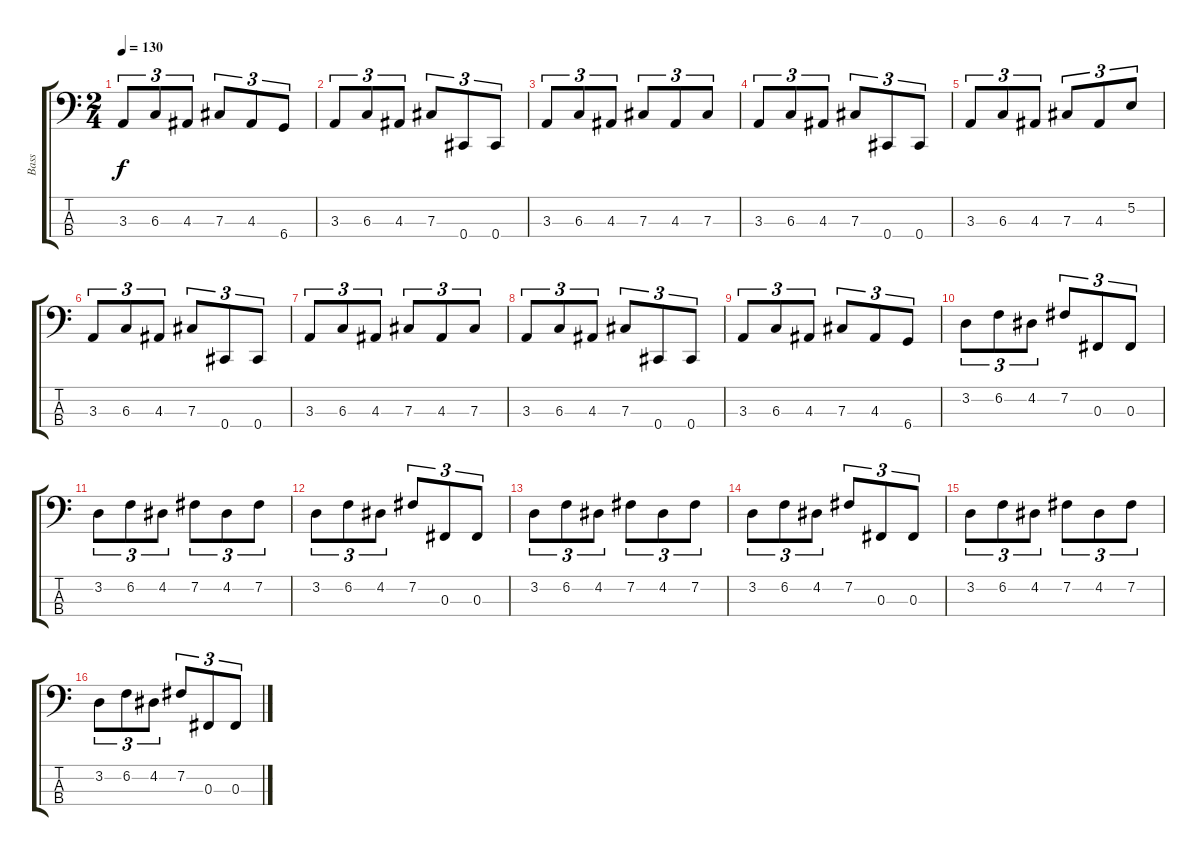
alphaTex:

\track ("Bass" "Bass") {instrument electricbassfinger}
\staff {score tabs}
\tuning (E2 B1 Gb1 Db1) {hide}
\ts (2 4)
\tempo 130
\clef f4
\ks c
3.3.8{tu (3 2) dy f} 6.3.8{tu (3 2)} 4.3.8{tu (3 2)} 7.3.8{tu (3 2)} 4.3.8{tu (3 2)} 6.4.8{tu (3 2)} |
3.3.8{tu (3 2)} 6.3.8{tu (3 2)} 4.3.8{tu (3 2)} 7.3.8{tu (3 2)} 0.4.8{tu (3 2)} 0.4.8{tu (3 2)} |
3.3.8{tu (3 2)} 6.3.8{tu (3 2)} 4.3.8{tu (3 2)} 7.3.8{tu (3 2)} 4.3.8{tu (3 2)} 7.3.8{tu (3 2)} |
3.3.8{tu (3 2)} 6.3.8{tu (3 2)} 4.3.8{tu (3 2)} 7.3.8{tu (3 2)} 0.4.8{tu (3 2)} 0.4.8{tu (3 2)} |
3.3.8{tu (3 2)} 6.3.8{tu (3 2)} 4.3.8{tu (3 2)} 7.3.8{tu (3 2)} 4.3.8{tu (3 2)} 5.2.8{tu (3 2)} |
3.3.8{tu (3 2)} 6.3.8{tu (3 2)} 4.3.8{tu (3 2)} 7.3.8{tu (3 2)} 0.4.8{tu (3 2)} 0.4.8{tu (3 2)} |
3.3.8{tu (3 2)} 6.3.8{tu (3 2)} 4.3.8{tu (3 2)} 7.3.8{tu (3 2)} 4.3.8{tu (3 2)} 7.3.8{tu (3 2)} |
3.3.8{tu (3 2)} 6.3.8{tu (3 2)} 4.3.8{tu (3 2)} 7.3.8{tu (3 2)} 0.4.8{tu (3 2)} 0.4.8{tu (3 2)} |
3.3.8{tu (3 2)} 6.3.8{tu (3 2)} 4.3.8{tu (3 2)} 7.3.8{tu (3 2)} 4.3.8{tu (3 2)} 6.4.8{tu (3 2)} |
3.2.8{tu (3 2)} 6.2.8{tu (3 2)} 4.2.8{tu (3 2)} 7.2.8{tu (3 2)} 0.3.8{tu (3 2)} 0.3.8{tu (3 2)} |
3.2.8{tu (3 2)} 6.2.8{tu (3 2)} 4.2.8{tu (3 2)} 7.2.8{tu (3 2)} 4.2.8{tu (3 2)} 7.2.8{tu (3 2)} |
3.2.8{tu (3 2)} 6.2.8{tu (3 2)} 4.2.8{tu (3 2)} 7.2.8{tu (3 2)} 0.3.8{tu (3 2)} 0.3.8{tu (3 2)} |
3.2.8{tu (3 2)} 6.2.8{tu (3 2)} 4.2.8{tu (3 2)} 7.2.8{tu (3 2)} 4.2.8{tu (3 2)} 7.2.8{tu (3 2)} |
3.2.8{tu (3 2)} 6.2.8{tu (3 2)} 4.2.8{tu (3 2)} 7.2.8{tu (3 2)} 0.3.8{tu (3 2)} 0.3.8{tu (3 2)} |
3.2.8{tu (3 2)} 6.2.8{tu (3 2)} 4.2.8{tu (3 2)} 7.2.8{tu (3 2)} 4.2.8{tu (3 2)} 7.2.8{tu (3 2)} |
3.2.8{tu (3 2)} 6.2.8{tu (3 2)} 4.2.8{tu (3 2)} 7.2.8{tu (3 2)} 0.3.8{tu (3 2)} 0.3.8{tu (3 2)}
